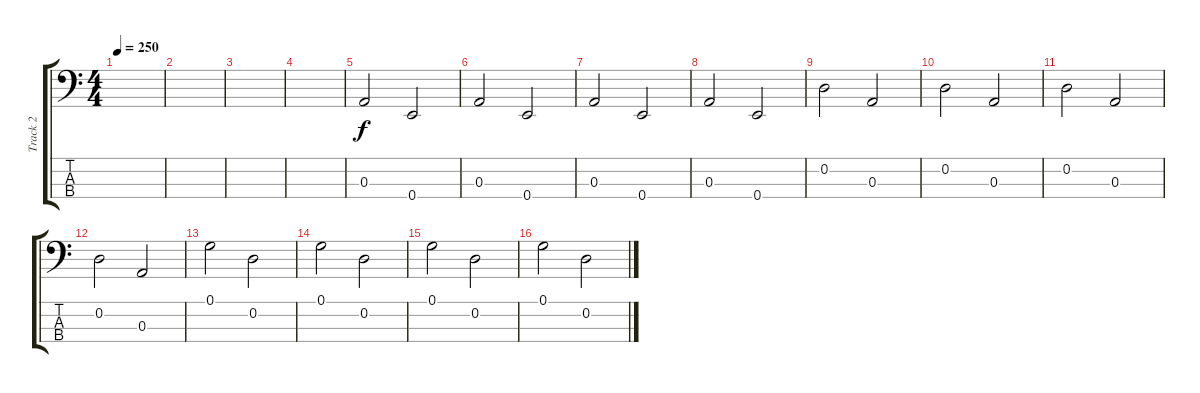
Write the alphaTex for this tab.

\track ("Track 2" "Track 2") {instrument electricbassfinger}
\staff {score tabs}
\tuning (G2 D2 A1 E1) {hide}
\ts (4 4)
\tempo 250
\clef f4
\ks c
|
|
|
|
0.3.2 0.4.2 |
0.3.2 0.4.2 |
0.3.2 0.4.2 |
0.3.2 0.4.2 |
0.2.2 0.3.2 |
0.2.2 0.3.2 |
0.2.2 0.3.2 |
0.2.2 0.3.2 |
0.1.2 0.2.2 |
0.1.2 0.2.2 |
0.1.2 0.2.2 |
0.1.2 0.2.2
